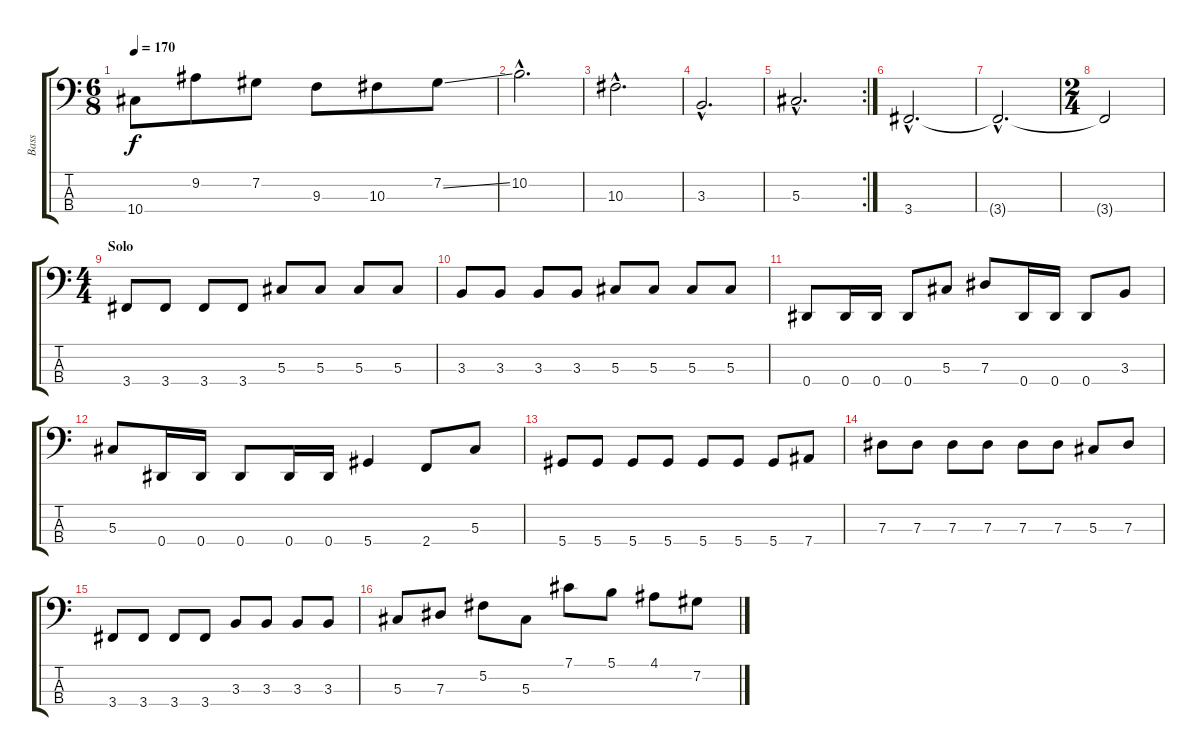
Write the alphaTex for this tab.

\track ("Bass" "Bass") {instrument electricbassfinger}
\staff {score tabs}
\tuning (Gb2 Db2 Ab1 Eb1) {hide}
\ts (6 8)
\tempo 170
\clef f4
\ks c
10.4.8{dy f} 9.2.8 7.2.8 9.3.8 10.3.8 7.2{ss}.8 |
10.2{hac}.2{d} |
10.3{hac}.2{d} |
3.3{hac}.2{d} |
\rc 2
5.3{hac}.2{d} |
3.4{hac}.2{d} |
3.4{hac t}.2{d} |
\ts (2 4)
3.4{t}.2 |
\ts (4 4)
\section ("" "Solo")
3.4.8 3.4.8 3.4.8 3.4.8 5.3.8 5.3.8 5.3.8 5.3.8 |
3.3.8 3.3.8 3.3.8 3.3.8 5.3.8 5.3.8 5.3.8 5.3.8 |
0.4.8 0.4.16 0.4.16 0.4.8 5.3.8 7.3.8 0.4.16 0.4.16 0.4.8 3.3.8 |
5.3.8 0.4.16 0.4.16 0.4.8 0.4.16 0.4.16 5.4.4 2.4.8 5.3.8 |
5.4.8 5.4.8 5.4.8 5.4.8 5.4.8 5.4.8 5.4.8 7.4.8 |
7.3.8 7.3.8 7.3.8 7.3.8 7.3.8 7.3.8 5.3.8 7.3.8 |
3.4.8 3.4.8 3.4.8 3.4.8 3.3.8 3.3.8 3.3.8 3.3.8 |
5.3.8 7.3.8 5.2.8 5.3.8 7.1.8 5.1.8 4.1.8 7.2.8
